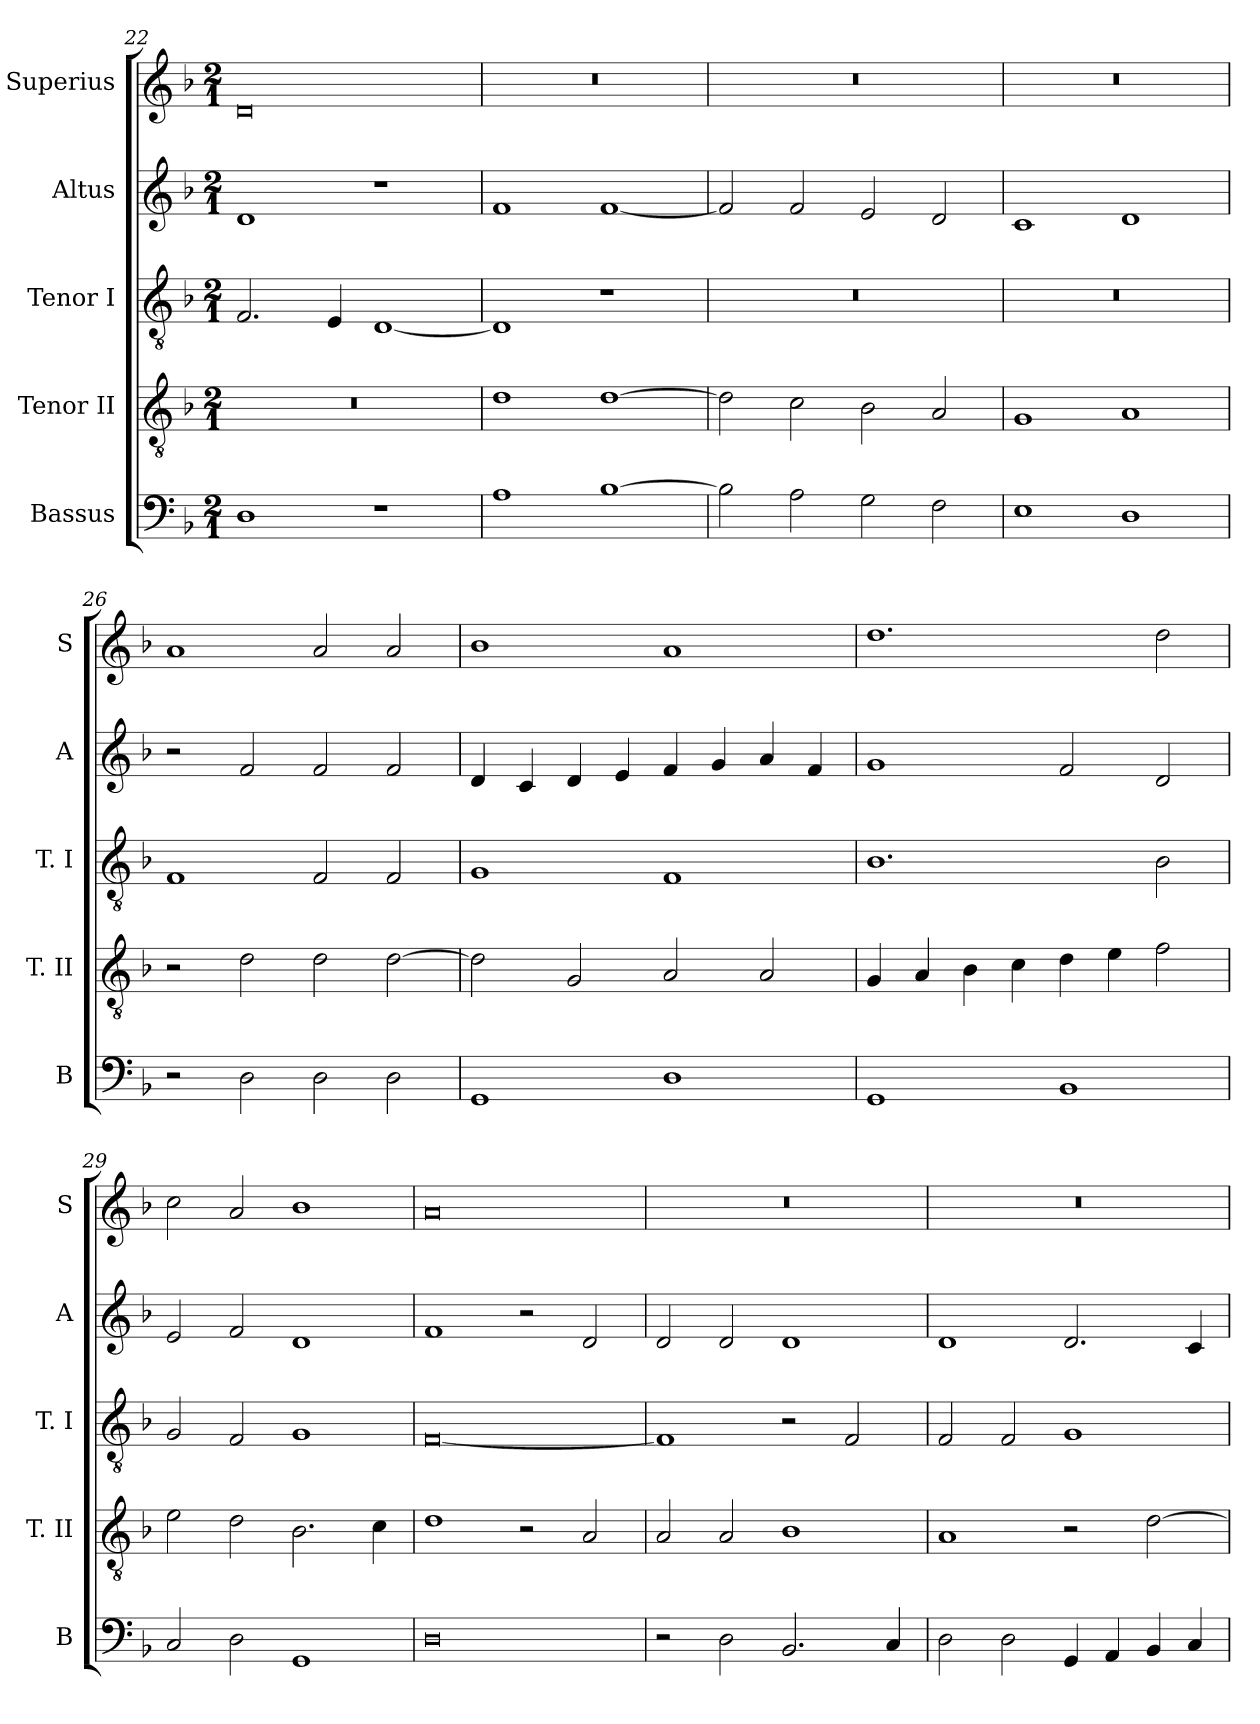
**kern	**kern	**kern	**kern	**kern
*part5	*part4	*part3	*part2	*part1
*staff5	*staff4	*staff3	*staff2	*staff1
*I"Bassus	*I"Tenor II	*I"Tenor I	*I"Altus	*I"Superius
*I'B	*I'T. II	*I'T. I	*I'A	*I'S
*clefF4	*clefGv2	*clefGv2	*clefG2	*clefG2
*k[b-]	*k[b-]	*k[b-]	*k[b-]	*k[b-]
*F:	*F:	*F:	*F:	*F:
*M2/1	*M2/1	*M2/1	*M2/1	*M2/1
=22	=22	=22	=22	=22
1D	0r	2.F	1d	0d
.	.	4E	.	.
1r	.	[1D	1r	.
=23	=23	=23	=23	=23
1A	1d	1D]	1f	0r
[1B-	[1d	1r	[1f	.
=24	=24	=24	=24	=24
2B-]	2d]	0r	2f]	0r
2A	2c	.	2f	.
2G	2B-	.	2e	.
2F	2A	.	2d	.
=25	=25	=25	=25	=25
1E	1G	0r	1c	0r
1D	1A	.	1d	.
=26	=26	=26	=26	=26
2r	2r	1F	2r	1a
2D	2d	.	2f	.
2D	2d	2F	2f	2a
2D	[2d	2F	2f	2a
=27	=27	=27	=27	=27
1GG	2d]	1G	4d	1b-
.	.	.	4c	.
.	2G	.	4d	.
.	.	.	4e	.
1D	2A	1F	4f	1a
.	.	.	4g	.
.	2A	.	4a	.
.	.	.	4f	.
=28	=28	=28	=28	=28
1GG	4G	1.B-	1g	1.dd
.	4A	.	.	.
.	4B-	.	.	.
.	4c	.	.	.
1BB-	4d	.	2f	.
.	4e	.	.	.
.	2f	2B-	2d	2dd
=29	=29	=29	=29	=29
2C	2e	2G	2e	2cc
2D	2d	2F	2f	2a
1GG	2.B-	1G	1d	1b-
.	4c	.	.	.
=30	=30	=30	=30	=30
0D	1d	[0F	1f	0a
.	2r	.	2r	.
.	2A	.	2d	.
=31	=31	=31	=31	=31
2r	2A	1F]	2d	0r
2D	2A	.	2d	.
2.BB-	1B-	2r	1d	.
.	.	2F	.	.
4C	.	.	.	.
=32	=32	=32	=32	=32
2D	1A	2F	1d	0r
2D	.	2F	.	.
4GG	2r	1G	2.d	.
4AA	.	.	.	.
4BB-	[2d	.	.	.
4C	.	.	4c	.
=	=	=	=	=
*-	*-	*-	*-	*-
